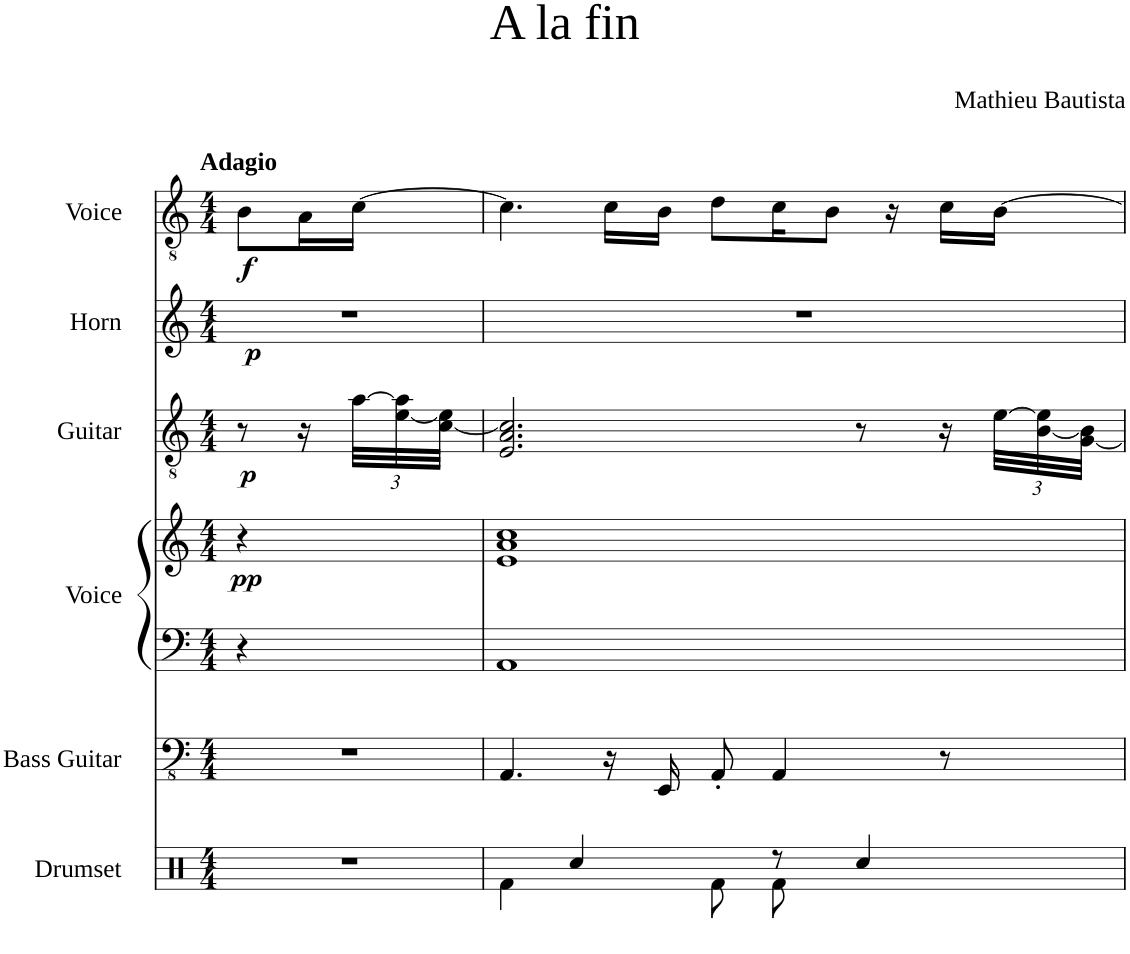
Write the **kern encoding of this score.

**kern	**kern	**kern	**kern	**dynam	**kern	**dynam	**kern	**dynam	**kern	**dynam
*part6	*part5	*part4	*part4	*part4	*part3	*part3	*part2	*part2	*part1	*part1
*staff7	*staff6	*staff5	*staff4	*staff4/5	*staff3	*staff3	*staff2	*staff2	*staff1	*staff1
*I"Drumset	*I"Bass Guitar	*I"Voice	*	*	*I"Guitar	*	*I"Horn	*	*I"Voice	*
*I'Drs.	*I'B. Guit.	*I'Vo.	*	*	*I'Guit.	*	*I'Hn.	*	*I'Vo.	*
*clefX	*clefFv4	*clefF4	*clefG2	*	*clefGv2	*	*clefG2	*	*clefGv2	*
*	*	*	*	*	*	*	*Trd4c7	*	*	*
*k[]	*k[]	*k[]	*k[]	*	*k[]	*	*k[]	*	*k[]	*
*M4/4	*M4/4	*M4/4	*M4/4	*	*M4/4	*	*M4/4	*	*M4/4	*
=1	=1	=1	=1	=1	=1	=1	=1	=1	=1	=1
!	!	!	!	!	!	!	!	!	!LO:TX:a:B:t=Adagio	!
!	!	!	!	!LO:DY:b	!	!LO:DY:b	!	!LO:DY:b	!	!LO:DY:b
1r	1r	4r	4r	pp	8r	p	1r	p	8B\L	f
.	.	.	.	.	16r	.	.	.	16A\L	.
*	*	*	*	*	*Xbrackettup	*	*	*	*	*
.	.	.	.	.	[48a\LLL	.	.	.	[16c\JJ	.
.	.	.	.	.	[48e\ 48a\]	.	.	.	.	.
.	.	.	.	.	[48c\ 48e\]JJJ	.	.	.	.	.
.	.	2.ryy	2.ryy	.	2.ryy	.	.	.	2.ryy	.
=2	=2	=2	=2	=2	=2	=2	=2	=2	=2	=2
*^	*	*	*	*	*	*	*	*	*	*
4Rf\	8ryy	4.AAA/	1AA	1e 1a 1cc	.	2.E/ 2.A/ 2.c/]	.	1r	.	4.c\]	.
*v	*v	*	*	*	*	*	*	*	*	*	*
4Rcc/	.	.	.	.	.	.	.	.	.	.
.	16r	.	.	.	.	.	.	.	16c\LL	.
.	16EEE/	.	.	.	.	.	.	.	16B\JJ	.
8Rf\	8AAA'/	.	.	.	.	.	.	.	8d\L	.
*^	*	*	*	*	*	*	*	*	*	*
8r	8Rf\	4AAA/	.	.	.	.	.	.	.	16c\K	.
.	.	.	.	.	.	.	.	.	.	8B\J	.
4Rcc/	4ryy	.	.	.	.	8r	.	.	.	.	.
.	.	.	.	.	.	.	.	.	.	16r	.
.	.	8r	.	.	.	16r	.	.	.	16c\LL	.
.	.	.	.	.	.	[48e\LLL	.	.	.	[16B\JJ	.
.	.	.	.	.	.	[48B\ 48e\]	.	.	.	.	.
.	.	.	.	.	.	[48G\ 48B\]JJJ	.	.	.	.	.
*v	*v	*	*	*	*	*	*	*	*	*	*
=	=	=	=	=	=	=	=	=	=	=
*-	*-	*-	*-	*-	*-	*-	*-	*-	*-	*-
